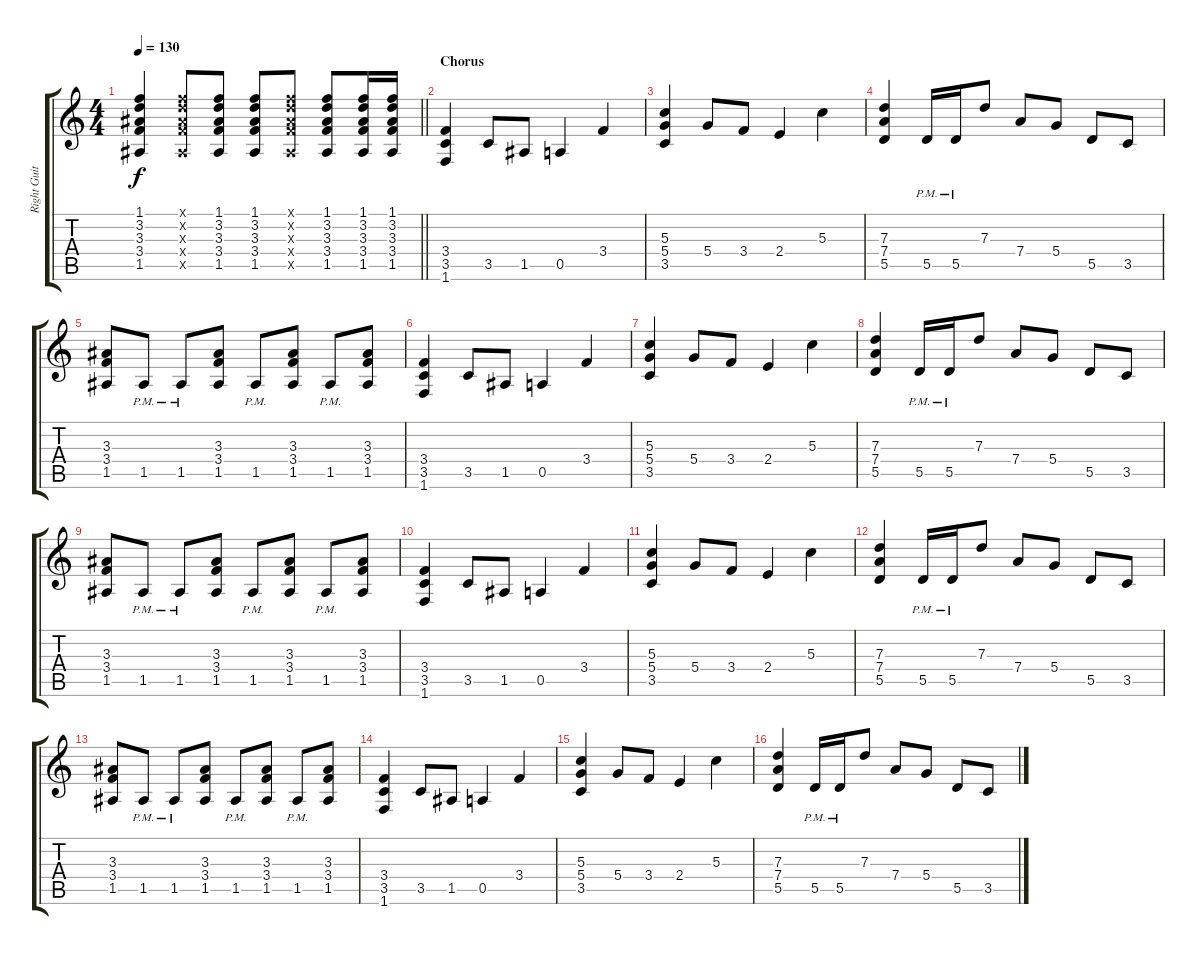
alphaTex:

\track ("Right Guitar" "Right Guit") {instrument overdrivenguitar}
\staff {score tabs}
\tuning (E4 B3 G3 D3 A2 E2) {hide}
\ts (4 4)
\tempo 130
\clef g2
\barLineRight lightlight
\ks c
(1.1 3.2 3.3 3.4 1.5).4{dy f} (1.1{x} 3.2{x} 3.3{x} 3.4{x} 1.5{x}).8 (1.1 3.2 3.3 3.4 1.5).8 (1.1 3.2 3.3 3.4 1.5).8 (1.1{x} 3.2{x} 3.3{x} 3.4{x} 1.5{x}).8 (1.1 3.2 3.3 3.4 1.5).8 (1.1 3.2 3.3 3.4 1.5).16 (1.1 3.2 3.3 3.4 1.5).16 |
\section ("" "Chorus")
(3.4 3.5 1.6).4{instrument overdrivenguitar} 3.5.8 1.5.8 0.5.4 3.4.4 |
(5.3 5.4 3.5).4 5.4.8 3.4.8 2.4.4 5.3.4 |
(7.3 7.4 5.5).4 5.5{pm}.16 5.5{pm}.16 7.3.8 7.4.8 5.4.8 5.5.8 3.5.8 |
(3.3 3.4 1.5).8 1.5{pm}.8 1.5{pm}.8 (3.3 3.4 1.5).8 1.5{pm}.8 (3.3 3.4 1.5).8 1.5{pm}.8 (3.3 3.4 1.5).8 |
(3.4 3.5 1.6).4 3.5.8 1.5.8 0.5.4 3.4.4 |
(5.3 5.4 3.5).4 5.4.8 3.4.8 2.4.4 5.3.4 |
(7.3 7.4 5.5).4 5.5{pm}.16 5.5{pm}.16 7.3.8 7.4.8 5.4.8 5.5.8 3.5.8 |
(3.3 3.4 1.5).8 1.5{pm}.8 1.5{pm}.8 (3.3 3.4 1.5).8 1.5{pm}.8 (3.3 3.4 1.5).8 1.5{pm}.8 (3.3 3.4 1.5).8 |
(3.4 3.5 1.6).4 3.5.8 1.5.8 0.5.4 3.4.4 |
(5.3 5.4 3.5).4 5.4.8 3.4.8 2.4.4 5.3.4 |
(7.3 7.4 5.5).4 5.5{pm}.16 5.5{pm}.16 7.3.8 7.4.8 5.4.8 5.5.8 3.5.8 |
(3.3 3.4 1.5).8 1.5{pm}.8 1.5{pm}.8 (3.3 3.4 1.5).8 1.5{pm}.8 (3.3 3.4 1.5).8 1.5{pm}.8 (3.3 3.4 1.5).8 |
(3.4 3.5 1.6).4 3.5.8 1.5.8 0.5.4 3.4.4 |
(5.3 5.4 3.5).4 5.4.8 3.4.8 2.4.4 5.3.4 |
(7.3 7.4 5.5).4 5.5{pm}.16 5.5{pm}.16 7.3.8 7.4.8 5.4.8 5.5.8 3.5.8
